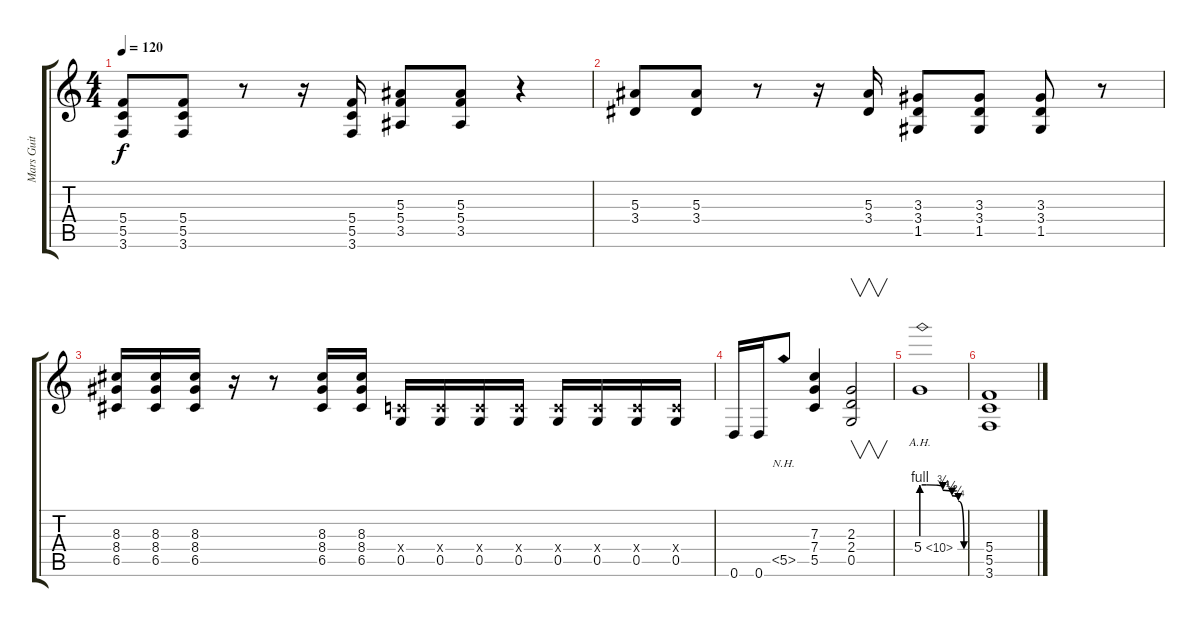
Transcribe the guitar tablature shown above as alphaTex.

\track ("Mars Guit" "Mars Guit") {instrument overdrivenguitar}
\staff {score tabs}
\tuning (D4 A3 F3 C3 G2 D2) {hide}
\ts (4 4)
\tempo 120
\clef g2
\ks c
(5.4 5.5 3.6).8{dy f instrument overdrivenguitar} (5.4 5.5 3.6).8 r.8 r.16 (5.4 5.5 3.6).16 (5.3 5.4 3.5).8 (5.3 5.4 3.5).8 r.4 |
(5.3 3.4).8 (5.3 3.4).8 r.8 r.16 (5.3 3.4).16 (3.3 3.4 1.5).8 (3.3 3.4 1.5).8 (3.3 3.4 1.5).8 r.8 |
(8.3 8.4 6.5).16 (8.3 8.4 6.5).16 (8.3 8.4 6.5).16 r.16 r.8 (8.3 8.4 6.5).16 (8.3 8.4 6.5).16 (0.4{x} 0.5).16 (0.4{x} 0.5).16 (0.4{x} 0.5).16 (0.4{x} 0.5).16 (0.4{x} 0.5).16 (0.4{x} 0.5).16 (0.4{x} 0.5).16 (0.4{x} 0.5).16 |
0.6.16 0.6.16 5.5{nh}.8 (7.3 7.4 5.5).4 (2.3 2.4 0.5).2{v} |
5.4{be (custom 0 4 7 4 30 3 43 2 52 1 60 0) ah 5}.1 |
(5.4 5.5 3.6).1
